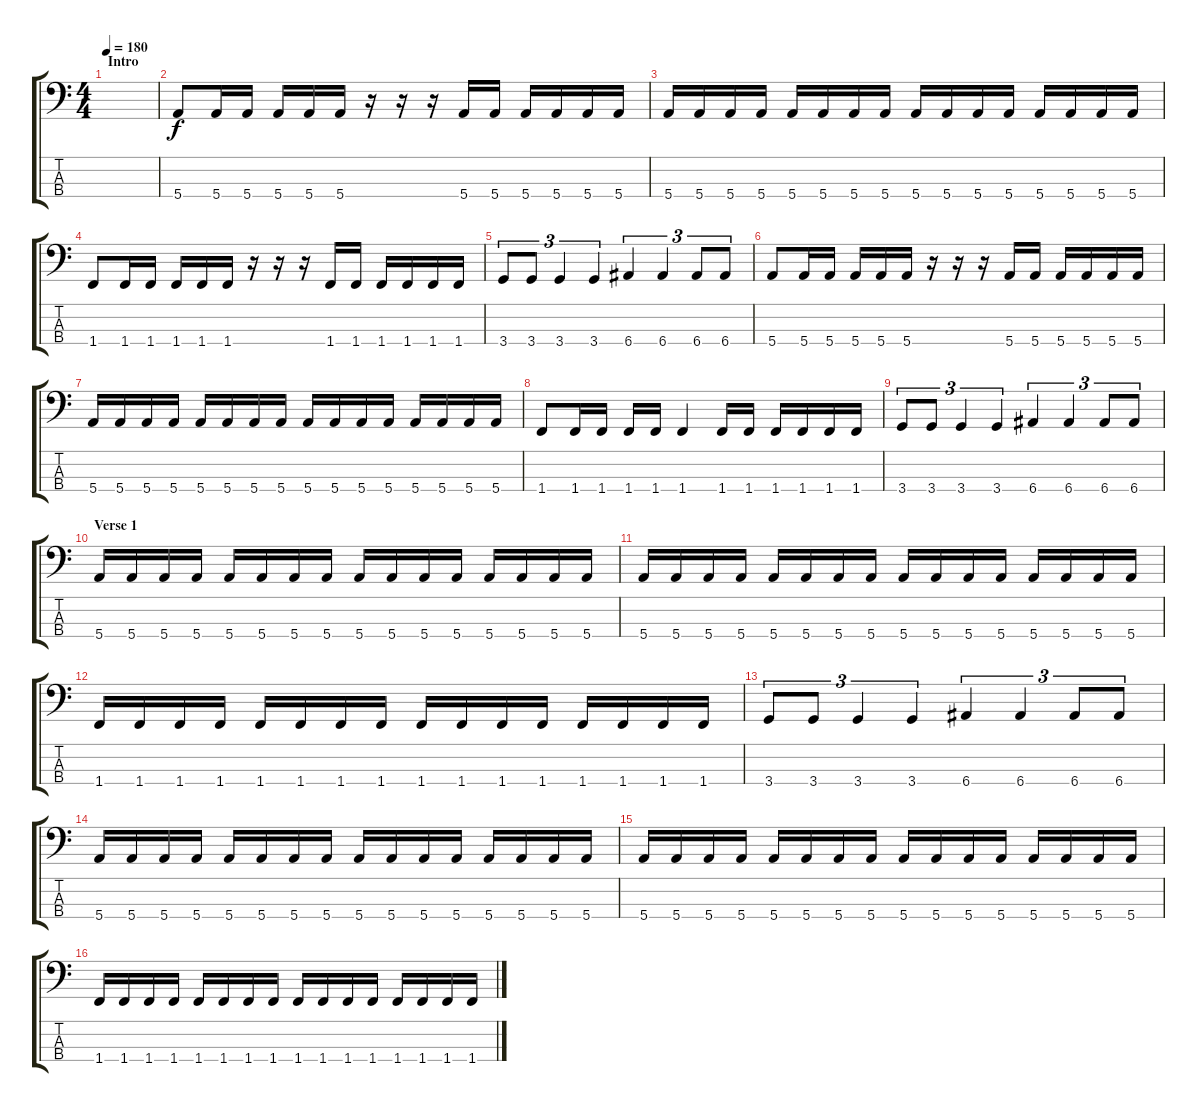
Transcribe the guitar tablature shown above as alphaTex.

\track "" {instrument electricbasspick}
\staff {score tabs}
\tuning (G2 D2 A1 E1) {hide}
\ts (4 4)
\section ("" "Intro")
\tempo 180
\clef f4
\ks c
|
5.4.8 5.4.16 5.4.16 5.4.16 5.4.16 5.4.16 r.16 r.16 r.16 5.4.16 5.4.16 5.4.16 5.4.16 5.4.16 5.4.16 |
5.4.16 5.4.16 5.4.16 5.4.16 5.4.16 5.4.16 5.4.16 5.4.16 5.4.16 5.4.16 5.4.16 5.4.16 5.4.16 5.4.16 5.4.16 5.4.16 |
1.4.8 1.4.16 1.4.16 1.4.16 1.4.16 1.4.16 r.16 r.16 r.16 1.4.16 1.4.16 1.4.16 1.4.16 1.4.16 1.4.16 |
3.4.8{tu (3 2)} 3.4.8{tu (3 2)} 3.4.4{tu (3 2)} 3.4.4{tu (3 2)} 6.4.4{tu (3 2)} 6.4.4{tu (3 2)} 6.4.8{tu (3 2)} 6.4.8{tu (3 2)} |
5.4.8 5.4.16 5.4.16 5.4.16 5.4.16 5.4.16 r.16 r.16 r.16 5.4.16 5.4.16 5.4.16 5.4.16 5.4.16 5.4.16 |
5.4.16 5.4.16 5.4.16 5.4.16 5.4.16 5.4.16 5.4.16 5.4.16 5.4.16 5.4.16 5.4.16 5.4.16 5.4.16 5.4.16 5.4.16 5.4.16 |
1.4.8 1.4.16 1.4.16 1.4.16 1.4.16 1.4.4 1.4.16 1.4.16 1.4.16 1.4.16 1.4.16 1.4.16 |
3.4.8{tu (3 2)} 3.4.8{tu (3 2)} 3.4.4{tu (3 2)} 3.4.4{tu (3 2)} 6.4.4{tu (3 2)} 6.4.4{tu (3 2)} 6.4.8{tu (3 2)} 6.4.8{tu (3 2)} |
\section ("" "Verse 1")
5.4.16 5.4.16 5.4.16 5.4.16 5.4.16 5.4.16 5.4.16 5.4.16 5.4.16 5.4.16 5.4.16 5.4.16 5.4.16 5.4.16 5.4.16 5.4.16 |
5.4.16 5.4.16 5.4.16 5.4.16 5.4.16 5.4.16 5.4.16 5.4.16 5.4.16 5.4.16 5.4.16 5.4.16 5.4.16 5.4.16 5.4.16 5.4.16 |
1.4.16 1.4.16 1.4.16 1.4.16 1.4.16 1.4.16 1.4.16 1.4.16 1.4.16 1.4.16 1.4.16 1.4.16 1.4.16 1.4.16 1.4.16 1.4.16 |
3.4.8{tu (3 2)} 3.4.8{tu (3 2)} 3.4.4{tu (3 2)} 3.4.4{tu (3 2)} 6.4.4{tu (3 2)} 6.4.4{tu (3 2)} 6.4.8{tu (3 2)} 6.4.8{tu (3 2)} |
5.4.16 5.4.16 5.4.16 5.4.16 5.4.16 5.4.16 5.4.16 5.4.16 5.4.16 5.4.16 5.4.16 5.4.16 5.4.16 5.4.16 5.4.16 5.4.16 |
5.4.16 5.4.16 5.4.16 5.4.16 5.4.16 5.4.16 5.4.16 5.4.16 5.4.16 5.4.16 5.4.16 5.4.16 5.4.16 5.4.16 5.4.16 5.4.16 |
1.4.16 1.4.16 1.4.16 1.4.16 1.4.16 1.4.16 1.4.16 1.4.16 1.4.16 1.4.16 1.4.16 1.4.16 1.4.16 1.4.16 1.4.16 1.4.16
